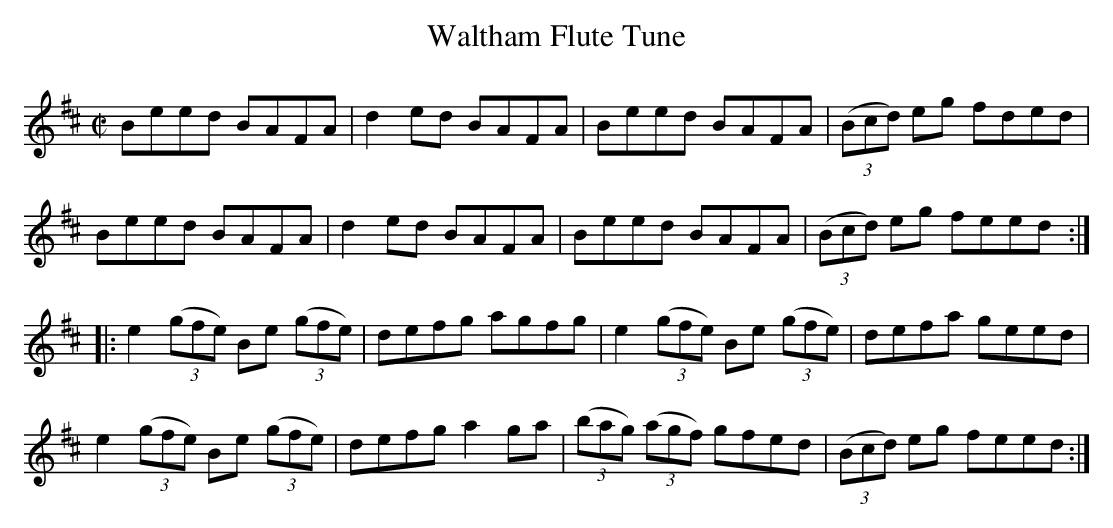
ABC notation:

X:1
U: ~ = !turn!
T:Waltham Flute Tune
L:1/8
M:C|
K:D
Beed BAFA | d2 ed BAFA | Beed BAFA | ((3Bcd) eg fded |
Beed BAFA | d2 ed BAFA | Beed BAFA | ((3Bcd) eg feed ::
e2 ((3gfe) Be ((3gfe) | defg agfg | e2 ((3gfe) Be ((3gfe) | defa geed |
e2 ((3gfe) Be ((3gfe) | defg a2 ga | ((3bag) ((3agf) gfed | ((3Bcd) eg feed :|]
